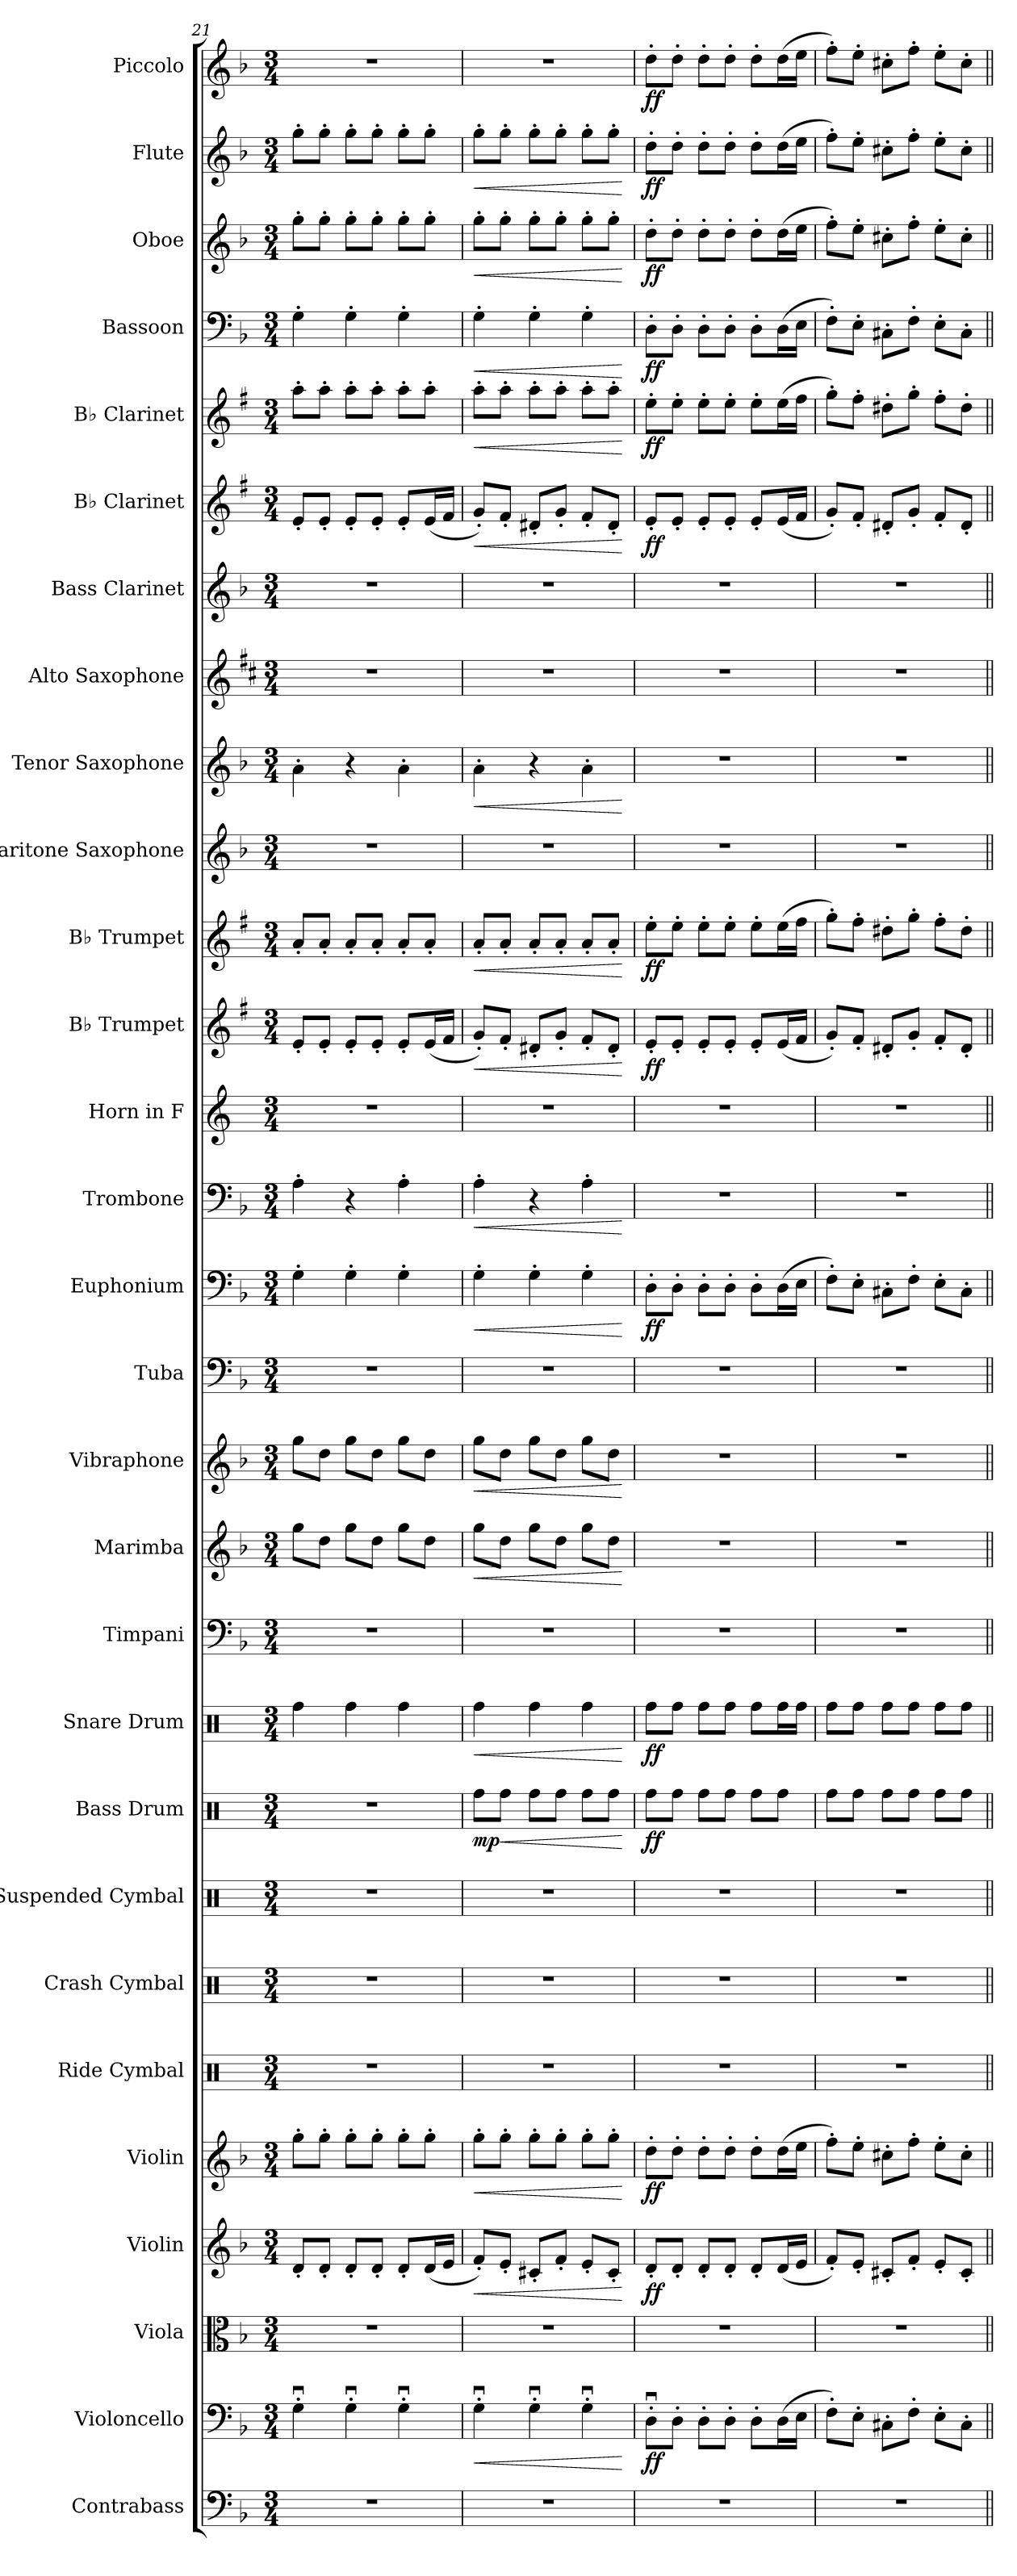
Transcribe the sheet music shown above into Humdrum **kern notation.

**kern	**kern	**dynam	**kern	**kern	**dynam	**kern	**dynam	**kern	**kern	**kern	**kern	**dynam	**kern	**dynam	**kern	**kern	**dynam	**kern	**dynam	**kern	**kern	**dynam	**kern	**dynam	**kern	**kern	**dynam	**kern	**dynam	**kern	**kern	**dynam	**kern	**kern	**kern	**dynam	**kern	**dynam	**kern	**dynam	**kern	**dynam	**kern	**dynam	**kern	**dynam
*part29	*part28	*part28	*part27	*part26	*part26	*part25	*part25	*part24	*part23	*part22	*part21	*part21	*part20	*part20	*part19	*part18	*part18	*part17	*part17	*part16	*part15	*part15	*part14	*part14	*part13	*part12	*part12	*part11	*part11	*part10	*part9	*part9	*part8	*part7	*part6	*part6	*part5	*part5	*part4	*part4	*part3	*part3	*part2	*part2	*part1	*part1
*staff29	*staff28	*staff28	*staff27	*staff26	*staff26	*staff25	*staff25	*staff24	*staff23	*staff22	*staff21	*staff21	*staff20	*staff20	*staff19	*staff18	*staff18	*staff17	*staff17	*staff16	*staff15	*staff15	*staff14	*staff14	*staff13	*staff12	*staff12	*staff11	*staff11	*staff10	*staff9	*staff9	*staff8	*staff7	*staff6	*staff6	*staff5	*staff5	*staff4	*staff4	*staff3	*staff3	*staff2	*staff2	*staff1	*staff1
*I"Contrabass	*I"Violoncello	*	*I"Viola	*I"Violin	*	*I"Violin	*	*I"Ride Cymbal	*I"Crash Cymbal	*I"Suspended Cymbal	*I"Bass Drum	*	*I"Snare Drum	*	*I"Timpani	*I"Marimba	*	*I"Vibraphone	*	*I"Tuba	*I"Euphonium	*	*I"Trombone	*	*I"Horn in F	*I"B♭ Trumpet	*	*I"B♭ Trumpet	*	*I"Baritone Saxophone	*I"Tenor Saxophone	*	*I"Alto Saxophone	*I"Bass Clarinet	*I"B♭ Clarinet	*	*I"B♭ Clarinet	*	*I"Bassoon	*	*I"Oboe	*	*I"Flute	*	*I"Piccolo	*
*I'Cb.	*I'Vc.	*	*I'Vla.	*I'Vln.	*	*I'Vln.	*	*I'R. Cym.	*I'Cr. Cym.	*I'Cym.	*I'B. Dr.	*	*I'Sn. Dr.	*	*I'Timp.	*I'Mrm.	*	*I'Vib.	*	*I'Tba.	*I'Euph.	*	*I'Tbn.	*	*	*I'B♭ Tpt.	*	*I'B♭ Tpt.	*	*I'Bar. Sax.	*I'T. Sax.	*	*I'A. Sax.	*I'B. Cl.	*I'B♭ Cl.	*	*I'B♭ Cl.	*	*I'Bsn.	*	*I'Ob.	*	*I'Fl.	*	*I'Picc.	*
*clefF4	*clefF4	*	*clefC3	*clefG2	*	*clefG2	*	*clefX	*clefX	*clefX	*clefX	*	*clefX	*	*clefF4	*clefG2	*	*clefG2	*	*clefF4	*clefF4	*	*clefF4	*	*clefG2	*clefG2	*	*clefG2	*	*clefG2	*clefG2	*	*clefG2	*clefG2	*clefG2	*	*clefG2	*	*clefF4	*	*clefG2	*	*clefG2	*	*clefG2	*
*ITrd7c12	*	*	*	*	*	*	*	*	*	*	*	*	*	*	*	*	*	*	*	*	*	*	*	*	*ITrd4c7	*ITrd1c2	*	*ITrd1c2	*	*ITrd12c21	*ITrd8c14	*	*ITrd5c9	*ITrd8c14	*ITrd1c2	*	*ITrd1c2	*	*	*	*	*	*	*	*ITrd-7c-12	*
*k[b-]	*k[b-]	*	*k[b-]	*k[b-]	*	*k[b-]	*	*k[]	*k[]	*k[]	*k[]	*	*k[]	*	*k[b-]	*k[b-]	*	*k[b-]	*	*k[b-]	*k[b-]	*	*k[b-]	*	*k[b-]	*k[b-]	*	*k[b-]	*	*k[b-]	*k[b-]	*	*k[b-]	*k[b-]	*k[b-]	*	*k[b-]	*	*k[b-]	*	*k[b-]	*	*k[b-]	*	*k[b-]	*
*M3/4	*M3/4	*	*M3/4	*M3/4	*	*M3/4	*	*M3/4	*M3/4	*M3/4	*M3/4	*	*M3/4	*	*M3/4	*M3/4	*	*M3/4	*	*M3/4	*M3/4	*	*M3/4	*	*M3/4	*M3/4	*	*M3/4	*	*M3/4	*M3/4	*	*M3/4	*M3/4	*M3/4	*	*M3/4	*	*M3/4	*	*M3/4	*	*M3/4	*	*M3/4	*
=21	=21	=21	=21	=21	=21	=21	=21	=21	=21	=21	=21	=21	=21	=21	=21	=21	=21	=21	=21	=21	=21	=21	=21	=21	=21	=21	=21	=21	=21	=21	=21	=21	=21	=21	=21	=21	=21	=21	=21	=21	=21	=21	=21	=21	=21	=21
2.r	4Gu'\	.	2.r	8d'/L	.	8gg'\L	.	2.r	2.r	2.r	2.r	.	4Rff\	.	2.r	8gg\L	.	8gg\L	.	2.r	4G'\	.	4A'\	.	2.r	8d'/L	.	8g'/L	.	2.r	4A'\	.	2.r	2.r	8d'/L	.	8gg'\L	.	4G'\	.	8gg'\L	.	8gg'\L	.	2.r	.
.	.	.	.	8d'/J	.	8gg'\J	.	.	.	.	.	.	.	.	.	8dd\J	.	8dd\J	.	.	.	.	.	.	.	8d'/J	.	8g'/J	.	.	.	.	.	.	8d'/J	.	8gg'\J	.	.	.	8gg'\J	.	8gg'\J	.	.	.
.	4Gu'\	.	.	8d'/L	.	8gg'\L	.	.	.	.	.	.	4Rff\	.	.	8gg\L	.	8gg\L	.	.	4G'\	.	4r	.	.	8d'/L	.	8g'/L	.	.	4r	.	.	.	8d'/L	.	8gg'\L	.	4G'\	.	8gg'\L	.	8gg'\L	.	.	.
.	.	.	.	8d'/J	.	8gg'\J	.	.	.	.	.	.	.	.	.	8dd\J	.	8dd\J	.	.	.	.	.	.	.	8d'/J	.	8g'/J	.	.	.	.	.	.	8d'/J	.	8gg'\J	.	.	.	8gg'\J	.	8gg'\J	.	.	.
.	4Gu'\	.	.	8d'/L	.	8gg'\L	.	.	.	.	.	.	4Rff\	.	.	8gg\L	.	8gg\L	.	.	4G'\	.	4A'\	.	.	8d'/L	.	8g'/L	.	.	4A'\	.	.	.	8d'/L	.	8gg'\L	.	4G'\	.	8gg'\L	.	8gg'\L	.	.	.
.	.	.	.	(16d/L	.	8gg'\J	.	.	.	.	.	.	.	.	.	8dd\J	.	8dd\J	.	.	.	.	.	.	.	(16d/L	.	8g'/J	.	.	.	.	.	.	(16d/L	.	8gg'\J	.	.	.	8gg'\J	.	8gg'\J	.	.	.
.	.	.	.	16e/JJ	.	.	.	.	.	.	.	.	.	.	.	.	.	.	.	.	.	.	.	.	.	16e/JJ	.	.	.	.	.	.	.	.	16e/JJ	.	.	.	.	.	.	.	.	.	.	.
=22	=22	=22	=22	=22	=22	=22	=22	=22	=22	=22	=22	=22	=22	=22	=22	=22	=22	=22	=22	=22	=22	=22	=22	=22	=22	=22	=22	=22	=22	=22	=22	=22	=22	=22	=22	=22	=22	=22	=22	=22	=22	=22	=22	=22	=22	=22
!	!	!LO:HP:b	!	!	!LO:HP:b	!	!LO:HP:b	!	!	!	!	!LO:DY:b	!	!LO:HP:b	!	!	!LO:HP:b	!	!LO:HP:b	!	!	!LO:HP:b	!	!LO:HP:b	!	!	!LO:HP:b	!	!LO:HP:b	!	!	!LO:HP:b	!	!	!	!LO:HP:b	!	!LO:HP:b	!	!LO:HP:b	!	!LO:HP:b	!	!LO:HP:b	!	!
2.r	4Gu'\	<	2.r	8f'/L)	<	8gg'\L	<	2.r	2.r	2.r	8Rff\L	mp	4Rff\	<	2.r	8gg\L	<	8gg\L	<	2.r	4G'\	<	4A'\	<	2.r	8f'/L)	<	8g'/L	<	2.r	4A'\	<	2.r	2.r	8f'/L)	<	8gg'\L	<	4G'\	<	8gg'\L	<	8gg'\L	<	2.r	.
!	!	!	!	!	!	!	!	!	!	!	!	!LO:HP:b	!	!	!	!	!	!	!	!	!	!	!	!	!	!	!	!	!	!	!	!	!	!	!	!	!	!	!	!	!	!	!	!	!	!
.	.	.	.	8e'/J	.	8gg'\J	.	.	.	.	8Rff\J	<	.	.	.	8dd\J	.	8dd\J	.	.	.	.	.	.	.	8e'/J	.	8g'/J	.	.	.	.	.	.	8e'/J	.	8gg'\J	.	.	.	8gg'\J	.	8gg'\J	.	.	.
.	4Gu'\	.	.	8c#X'/L	.	8gg'\L	.	.	.	.	8Rff\L	.	4Rff\	.	.	8gg\L	.	8gg\L	.	.	4G'\	.	4r	.	.	8c#X'/L	.	8g'/L	.	.	4r	.	.	.	8c#X'/L	.	8gg'\L	.	4G'\	.	8gg'\L	.	8gg'\L	.	.	.
.	.	.	.	8f'/J	.	8gg'\J	.	.	.	.	8Rff\J	.	.	.	.	8dd\J	.	8dd\J	.	.	.	.	.	.	.	8f'/J	.	8g'/J	.	.	.	.	.	.	8f'/J	.	8gg'\J	.	.	.	8gg'\J	.	8gg'\J	.	.	.
.	4Gu'\	.	.	8e'/L	.	8gg'\L	.	.	.	.	8Rff\L	.	4Rff\	.	.	8gg\L	.	8gg\L	.	.	4G'\	.	4A'\	.	.	8e'/L	.	8g'/L	.	.	4A'\	.	.	.	8e'/L	.	8gg'\L	.	4G'\	.	8gg'\L	.	8gg'\L	.	.	.
.	.	.	.	8c#'/J	.	8gg'\J	.	.	.	.	8Rff\J	.	.	.	.	8dd\J	.	8dd\J	.	.	.	.	.	.	.	8c#'/J	.	8g'/J	.	.	.	.	.	.	8c#'/J	.	8gg'\J	.	.	.	8gg'\J	.	8gg'\J	.	.	.
.	.	[	.	.	[	.	[	.	.	.	.	[	.	[	.	.	[	.	[	.	.	[	.	[	.	.	[	.	[	.	.	[	.	.	.	[	.	[	.	[	.	[	.	[	.	.
=23	=23	=23	=23	=23	=23	=23	=23	=23	=23	=23	=23	=23	=23	=23	=23	=23	=23	=23	=23	=23	=23	=23	=23	=23	=23	=23	=23	=23	=23	=23	=23	=23	=23	=23	=23	=23	=23	=23	=23	=23	=23	=23	=23	=23	=23	=23
!	!	!LO:DY:b	!	!	!LO:DY:b	!	!LO:DY:b	!	!	!	!	!LO:DY:b	!	!LO:DY:b	!	!	!	!	!	!	!	!LO:DY:b	!	!	!	!	!LO:DY:b	!	!LO:DY:b	!	!	!	!	!	!	!LO:DY:b	!	!LO:DY:b	!	!LO:DY:b	!	!LO:DY:b	!	!LO:DY:b	!	!LO:DY:b
2.r	8Du'\L	ff	2.r	8d'/L	ff	8dd'\L	ff	2.r	2.r	2.r	8Rff\L	ff	8Rff\L	ff	2.r	2.r	.	2.r	.	2.r	8D'\L	ff	2.r	.	2.r	8d'/L	ff	8dd'\L	ff	2.r	2.r	.	2.r	2.r	8d'/L	ff	8dd'\L	ff	8D'\L	ff	8dd'\L	ff	8dd'\L	ff	8ddd'\L	ff
.	8D'\J	.	.	8d'/J	.	8dd'\J	.	.	.	.	8Rff\J	.	8Rff\J	.	.	.	.	.	.	.	8D'\J	.	.	.	.	8d'/J	.	8dd'\J	.	.	.	.	.	.	8d'/J	.	8dd'\J	.	8D'\J	.	8dd'\J	.	8dd'\J	.	8ddd'\J	.
.	8D'\L	.	.	8d'/L	.	8dd'\L	.	.	.	.	8Rff\L	.	8Rff\L	.	.	.	.	.	.	.	8D'\L	.	.	.	.	8d'/L	.	8dd'\L	.	.	.	.	.	.	8d'/L	.	8dd'\L	.	8D'\L	.	8dd'\L	.	8dd'\L	.	8ddd'\L	.
.	8D'\J	.	.	8d'/J	.	8dd'\J	.	.	.	.	8Rff\J	.	8Rff\J	.	.	.	.	.	.	.	8D'\J	.	.	.	.	8d'/J	.	8dd'\J	.	.	.	.	.	.	8d'/J	.	8dd'\J	.	8D'\J	.	8dd'\J	.	8dd'\J	.	8ddd'\J	.
.	8D'\L	.	.	8d'/L	.	8dd'\L	.	.	.	.	8Rff\L	.	8Rff\L	.	.	.	.	.	.	.	8D'\L	.	.	.	.	8d'/L	.	8dd'\L	.	.	.	.	.	.	8d'/L	.	8dd'\L	.	8D'\L	.	8dd'\L	.	8dd'\L	.	8ddd'\L	.
.	(16D\L	.	.	(16d/L	.	(16dd\L	.	.	.	.	8Rff\J	.	16Rff\L	.	.	.	.	.	.	.	(16D\L	.	.	.	.	(16d/L	.	(16dd\L	.	.	.	.	.	.	(16d/L	.	(16dd\L	.	(16D\L	.	(16dd\L	.	(16dd\L	.	(16ddd\L	.
.	16E\JJ	.	.	16e/JJ	.	16ee\JJ	.	.	.	.	.	.	16Rff\JJ	.	.	.	.	.	.	.	16E\JJ	.	.	.	.	16e/JJ	.	16ee\JJ	.	.	.	.	.	.	16e/JJ	.	16ee\JJ	.	16E\JJ	.	16ee\JJ	.	16ee\JJ	.	16eee\JJ	.
!!LO:PB:g=z
=24	=24	=24	=24	=24	=24	=24	=24	=24	=24	=24	=24	=24	=24	=24	=24	=24	=24	=24	=24	=24	=24	=24	=24	=24	=24	=24	=24	=24	=24	=24	=24	=24	=24	=24	=24	=24	=24	=24	=24	=24	=24	=24	=24	=24	=24	=24
2.r	8F'\L)	.	2.r	8f'/L)	.	8ff'\L)	.	2.r	2.r	2.r	8Rff\L	.	8Rff\L	.	2.r	2.r	.	2.r	.	2.r	8F'\L)	.	2.r	.	2.r	8f'/L)	.	8ff'\L)	.	2.r	2.r	.	2.r	2.r	8f'/L)	.	8ff'\L)	.	8F'\L)	.	8ff'\L)	.	8ff'\L)	.	8fff'\L)	.
.	8E'\J	.	.	8e'/J	.	8ee'\J	.	.	.	.	8Rff\J	.	8Rff\J	.	.	.	.	.	.	.	8E'\J	.	.	.	.	8e'/J	.	8ee'\J	.	.	.	.	.	.	8e'/J	.	8ee'\J	.	8E'\J	.	8ee'\J	.	8ee'\J	.	8eee'\J	.
.	8C#X'\L	.	.	8c#X'/L	.	8cc#X'\L	.	.	.	.	8Rff\L	.	8Rff\L	.	.	.	.	.	.	.	8C#X'\L	.	.	.	.	8c#X'/L	.	8cc#X'\L	.	.	.	.	.	.	8c#X'/L	.	8cc#X'\L	.	8C#X'\L	.	8cc#X'\L	.	8cc#X'\L	.	8ccc#X'\L	.
.	8F'\J	.	.	8f'/J	.	8ff'\J	.	.	.	.	8Rff\J	.	8Rff\J	.	.	.	.	.	.	.	8F'\J	.	.	.	.	8f'/J	.	8ff'\J	.	.	.	.	.	.	8f'/J	.	8ff'\J	.	8F'\J	.	8ff'\J	.	8ff'\J	.	8fff'\J	.
.	8E'\L	.	.	8e'/L	.	8ee'\L	.	.	.	.	8Rff\L	.	8Rff\L	.	.	.	.	.	.	.	8E'\L	.	.	.	.	8e'/L	.	8ee'\L	.	.	.	.	.	.	8e'/L	.	8ee'\L	.	8E'\L	.	8ee'\L	.	8ee'\L	.	8eee'\L	.
.	8C#'\J	.	.	8c#'/J	.	8cc#'\J	.	.	.	.	8Rff\J	.	8Rff\J	.	.	.	.	.	.	.	8C#'\J	.	.	.	.	8c#'/J	.	8cc#'\J	.	.	.	.	.	.	8c#'/J	.	8cc#'\J	.	8C#'\J	.	8cc#'\J	.	8cc#'\J	.	8ccc#'\J	.
=||	=||	=||	=||	=||	=||	=||	=||	=||	=||	=||	=||	=||	=||	=||	=||	=||	=||	=||	=||	=||	=||	=||	=||	=||	=||	=||	=||	=||	=||	=||	=||	=||	=||	=||	=||	=||	=||	=||	=||	=||	=||	=||	=||	=||	=||	=||
*-	*-	*-	*-	*-	*-	*-	*-	*-	*-	*-	*-	*-	*-	*-	*-	*-	*-	*-	*-	*-	*-	*-	*-	*-	*-	*-	*-	*-	*-	*-	*-	*-	*-	*-	*-	*-	*-	*-	*-	*-	*-	*-	*-	*-	*-	*-
